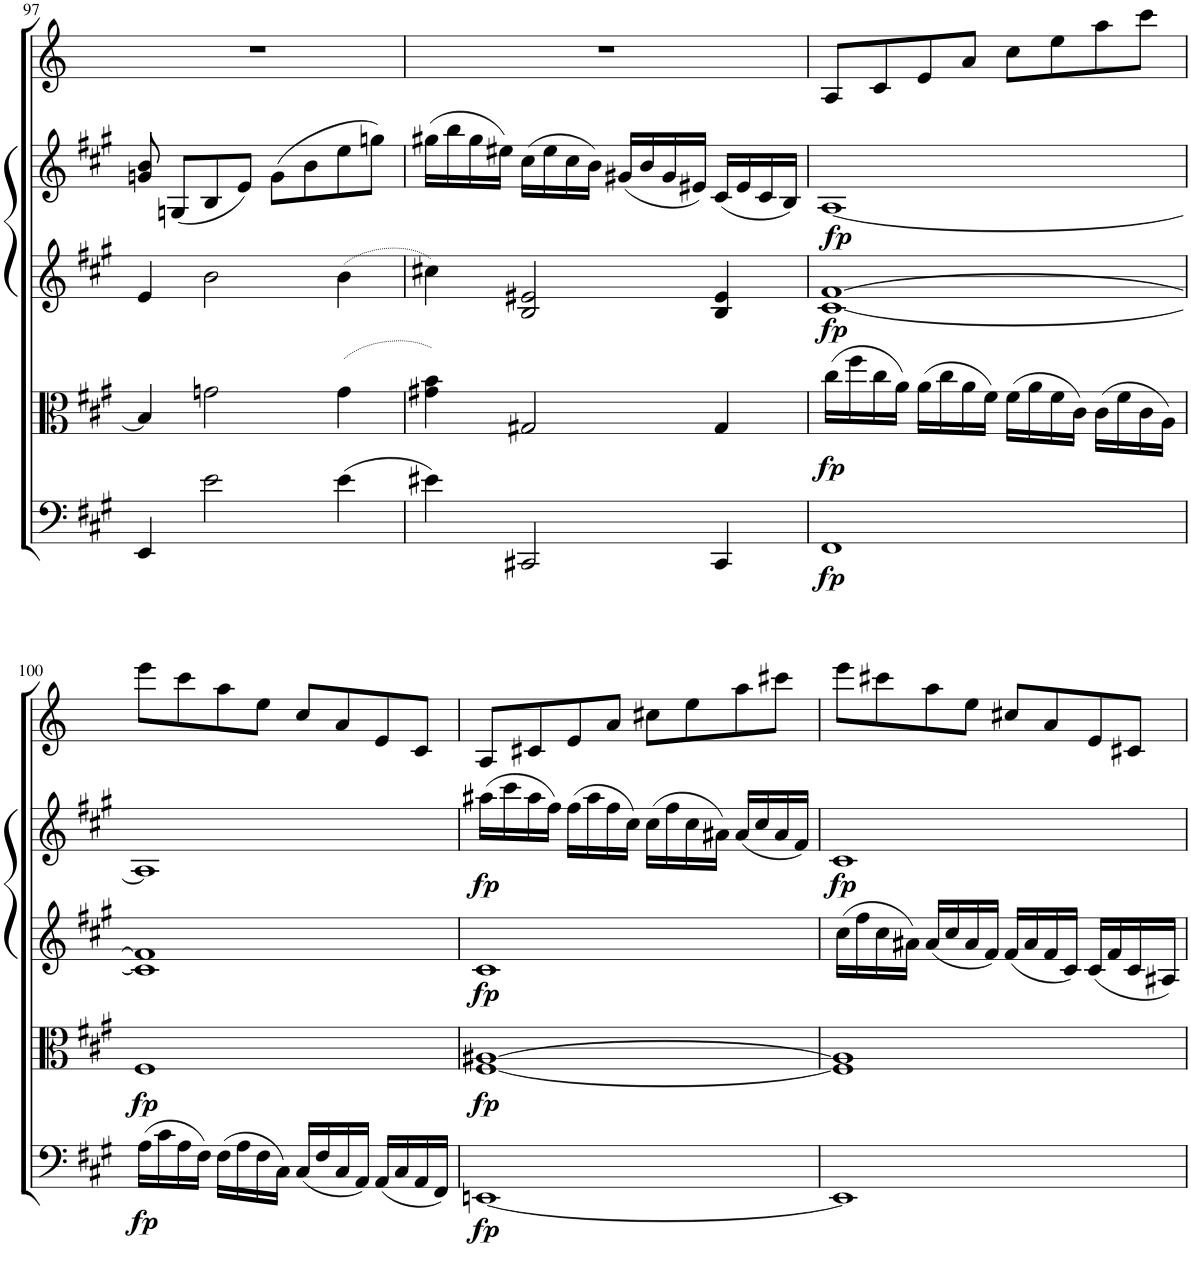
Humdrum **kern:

**kern	**dynam	**kern	**dynam	**kern	**dynam	**kern	**dynam	**kern
*part5	*part5	*part4	*part4	*part3	*part3	*part2	*part2	*part1
*staff5	*staff5	*staff4	*staff4	*staff3	*staff3	*staff2	*staff2	*staff1
*I"Violoncello	*	*I"Viola	*	*I"Violino II	*	*I"Violino I	*	*I"Clarinetto in La/A
*I'Vc	*	*I'Vla	*	*I'Vln	*	*I'Vln	*	*I'Cl
!!LO:PB:g=z
*clefF4	*	*clefC3	*	*clefG2	*	*clefG2	*	*clefG2
*	*	*	*	*	*	*	*	*Trd2c3
*k[f#c#g#]	*	*k[f#c#g#]	*	*k[f#c#g#]	*	*k[f#c#g#]	*	*k[]
*M4/4	*	*M4/4	*	*M4/4	*	*M4/4	*	*M4/4
*met(c)	*	*met(c)	*	*met(c)	*	*met(c)	*	*met(c)
=97	=97	=97	=97	=97	=97	=97	=97	=97
4EE/	.	4B/]	.	4e/	.	8gn/ 8b/	.	1r
.	.	.	.	.	.	(8Gn/L	.	.
2e\	.	2gn\	.	2b\	.	8B/	.	.
.	.	.	.	.	.	8e/J)	.	.
.	.	.	.	.	.	(8g\L	.	.
.	.	.	.	.	.	8b\	.	.
(4e\	.	(4g\	.	(4b\	.	8ee\	.	.
.	.	.	.	.	.	8ggn\J)	.	.
=98	=98	=98	=98	=98	=98	=98	=98	=98
4e#X\)	.	4g#X\ 4b\)	.	4cc#X\)	.	(16gg#X\LL	.	1r
.	.	.	.	.	.	16bb\	.	.
.	.	.	.	.	.	16gg#\	.	.
.	.	.	.	.	.	16ee#X\JJ)	.	.
2CC#X/	.	2G#X/	.	2B/ 2e#X/	.	(16cc#\LL	.	.
.	.	.	.	.	.	16ee#\	.	.
.	.	.	.	.	.	16cc#\	.	.
.	.	.	.	.	.	16b\JJ)	.	.
.	.	.	.	.	.	(16g#X/LL	.	.
.	.	.	.	.	.	16b/	.	.
.	.	.	.	.	.	16g#/	.	.
.	.	.	.	.	.	16e#X/JJ)	.	.
4CC#/	.	4G#/	.	4B/ 4e#/	.	(16c#/LL	.	.
.	.	.	.	.	.	16e#/	.	.
.	.	.	.	.	.	16c#/	.	.
.	.	.	.	.	.	16B/JJ)	.	.
=99	=99	=99	=99	=99	=99	=99	=99	=99
!	!LO:DY:b	!	!LO:DY:b	!	!LO:DY:b	!	!LO:DY:b	!
1FF#	fp	(16cc#\LL	fp	[1c# [1f#	fp	[1A	fp	8A/L
.	.	16ff#\	.	.	.	.	.	.
.	.	16cc#\	.	.	.	.	.	8c/
.	.	16a\JJ)	.	.	.	.	.	.
.	.	(16a\LL	.	.	.	.	.	8e/
.	.	16cc#\	.	.	.	.	.	.
.	.	16a\	.	.	.	.	.	8a/J
.	.	16f#\JJ)	.	.	.	.	.	.
.	.	(16f#\LL	.	.	.	.	.	8cc\L
.	.	16a\	.	.	.	.	.	.
.	.	16f#\	.	.	.	.	.	8ee\
.	.	16c#\JJ)	.	.	.	.	.	.
.	.	(16c#\LL	.	.	.	.	.	8aa\
.	.	16f#\	.	.	.	.	.	.
.	.	16c#\	.	.	.	.	.	8ccc\J
.	.	16A\JJ)	.	.	.	.	.	.
!!LO:LB:g=z
=100	=100	=100	=100	=100	=100	=100	=100	=100
!	!LO:DY:b	!	!LO:DY:b	!	!	!	!	!
(16A\LL	fp	1F#	fp	1c#] 1f#]	.	1A]	.	8eee\L
16c#\	.	.	.	.	.	.	.	.
16A\	.	.	.	.	.	.	.	8ccc\
16F#\JJ)	.	.	.	.	.	.	.	.
(16F#\LL	.	.	.	.	.	.	.	8aa\
16A\	.	.	.	.	.	.	.	.
16F#\	.	.	.	.	.	.	.	8ee\J
16C#\JJ)	.	.	.	.	.	.	.	.
(16C#/LL	.	.	.	.	.	.	.	8cc/L
16F#/	.	.	.	.	.	.	.	.
16C#/	.	.	.	.	.	.	.	8a/
16AA/JJ)	.	.	.	.	.	.	.	.
(16AA/LL	.	.	.	.	.	.	.	8e/
16C#/	.	.	.	.	.	.	.	.
16AA/	.	.	.	.	.	.	.	8c/J
16FF#/JJ)	.	.	.	.	.	.	.	.
=101	=101	=101	=101	=101	=101	=101	=101	=101
!	!LO:DY:b	!	!LO:DY:b	!	!LO:DY:b	!	!LO:DY:b	!
[1EEn	fp	[1F# [1A#X	fp	1c#	fp	(16aa#X\LL	fp	8A/L
.	.	.	.	.	.	16ccc#\	.	.
.	.	.	.	.	.	16aa#\	.	8c#X/
.	.	.	.	.	.	16ff#\JJ)	.	.
.	.	.	.	.	.	(16ff#\LL	.	8e/
.	.	.	.	.	.	16aa#\	.	.
.	.	.	.	.	.	16ff#\	.	8a/J
.	.	.	.	.	.	16cc#\JJ)	.	.
.	.	.	.	.	.	(16cc#\LL	.	8cc#X\L
.	.	.	.	.	.	16ff#\	.	.
.	.	.	.	.	.	16cc#\	.	8ee\
.	.	.	.	.	.	16a#X\JJ)	.	.
.	.	.	.	.	.	(16a#/LL	.	8aa\
.	.	.	.	.	.	16cc#/	.	.
.	.	.	.	.	.	16a#/	.	8ccc#X\J
.	.	.	.	.	.	16f#/JJ)	.	.
=102	=102	=102	=102	=102	=102	=102	=102	=102
!	!	!	!	!	!	!	!LO:DY:b	!
1EE]	.	1F#] 1A#]	.	(16cc#\LL	.	1c#	fp	8eee\L
.	.	.	.	16ff#\	.	.	.	.
.	.	.	.	16cc#\	.	.	.	8ccc#X\
.	.	.	.	16a#X\JJ)	.	.	.	.
.	.	.	.	(16a#/LL	.	.	.	8aa\
.	.	.	.	16cc#/	.	.	.	.
.	.	.	.	16a#/	.	.	.	8ee\J
.	.	.	.	16f#/JJ)	.	.	.	.
.	.	.	.	(16f#/LL	.	.	.	8cc#X/L
.	.	.	.	16a#/	.	.	.	.
.	.	.	.	16f#/	.	.	.	8a/
.	.	.	.	16c#/JJ)	.	.	.	.
.	.	.	.	(16c#/LL	.	.	.	8e/
.	.	.	.	16f#/	.	.	.	.
.	.	.	.	16c#/	.	.	.	8c#X/J
.	.	.	.	16A#X/JJ)	.	.	.	.
=	=	=	=	=	=	=	=	=
*-	*-	*-	*-	*-	*-	*-	*-	*-
